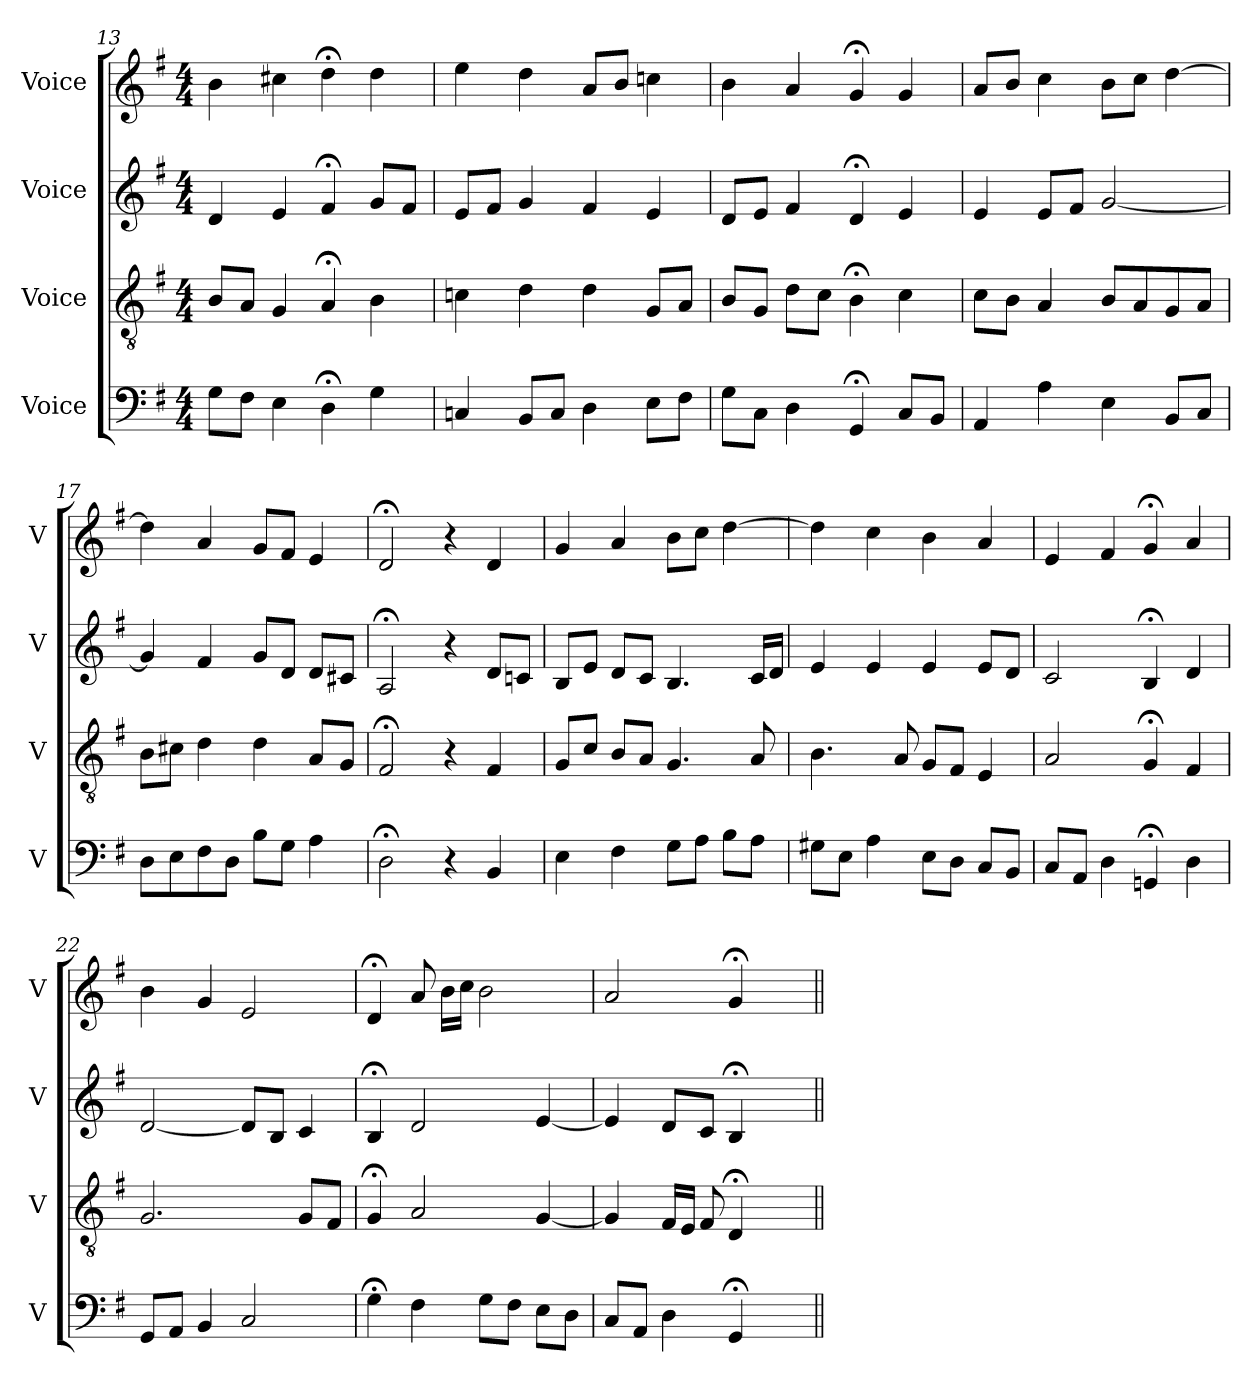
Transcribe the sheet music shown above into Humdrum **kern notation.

**kern	**kern	**kern	**kern
*part4	*part3	*part2	*part1
*staff4	*staff3	*staff2	*staff1
*I"Voice	*I"Voice	*I"Voice	*I"Voice
*I'V	*I'V	*I'V	*I'V
!!LO:PB:g=z
*clefF4	*clefGv2	*clefG2	*clefG2
*k[f#]	*k[f#]	*k[f#]	*k[f#]
*M4/4	*M4/4	*M4/4	*M4/4
=13	=13	=13	=13
8G\L	8B/L	4d/	4b\
8F#\J	8A/J	.	.
4E\	4G/	4e/	4cc#X\
4D;\	4A;/	4f#;/	4dd;\
4G\	4B\	8g/L	4dd\
.	.	8f#/J	.
=14	=14	=14	=14
4Cn/	4cn\	8e/L	4ee\
.	.	8f#/J	.
8BB/L	4d\	4g/	4dd\
8C/J	.	.	.
4D\	4d\	4f#/	8a/L
.	.	.	8b/J
8E\L	8G/L	4e/	4ccn\
8F#\J	8A/J	.	.
=15	=15	=15	=15
8G\L	8B/L	8d/L	4b\
8C\J	8G/J	8e/J	.
4D\	8d\L	4f#/	4a/
.	8c\J	.	.
4GG;/	4B;\	4d;/	4g;/
8C/L	4c\	4e/	4g/
8BB/J	.	.	.
=16	=16	=16	=16
4AA/	8c\L	4e/	8a/L
.	8B\J	.	8b/J
4A\	4A/	8e/L	4cc\
.	.	8f#/J	.
4E\	8B/L	[2g/	8b\L
.	8A/	.	8cc\J
8BB/L	8G/	.	[4dd\
8C/J	8A/J	.	.
!!LO:LB:g=z
=17	=17	=17	=17
8D\L	8B\L	4g/]	4dd\]
8E\	8c#X\J	.	.
8F#\	4d\	4f#/	4a/
8D\J	.	.	.
8B\L	4d\	8g/L	8g/L
8G\J	.	8d/J	8f#/J
4A\	8A/L	8d/L	4e/
.	8G/J	8c#X/J	.
=18	=18	=18	=18
2D;\	2F#;/	2A;/	2d;/
4r	4r	4r	4r
4BB/	4F#/	8d/L	4d/
.	.	8cn/J	.
=19	=19	=19	=19
4E\	8G/L	8B/L	4g/
.	8c/J	8e/J	.
4F#\	8B/L	8d/L	4a/
.	8A/J	8c/J	.
8G\L	4.G/	4.B/	8b\L
8A\J	.	.	8cc\J
8B\L	.	.	[4dd\
8A\J	8A/	16c/LL	.
.	.	16d/JJ	.
=20	=20	=20	=20
8G#X\L	4.B\	4e/	4dd\]
8E\J	.	.	.
4A\	.	4e/	4cc\
.	8A/	.	.
8E\L	8G/L	4e/	4b\
8D\J	8F#/J	.	.
8C/L	4E/	8e/L	4a/
8BB/J	.	8d/J	.
!!LO:LB:g=z
=21	=21	=21	=21
8C/L	2A/	2c/	4e/
8AA/J	.	.	.
4D\	.	.	4f#/
4GGn;/	4G;/	4B;/	4g;/
4D\	4F#/	4d/	4a/
=22	=22	=22	=22
8GG/L	2.G/	[2d/	4b\
8AA/J	.	.	.
4BB/	.	.	4g/
2C/	.	8d/L]	2e/
.	.	8B/J	.
.	8G/L	4c/	.
.	8F#/J	.	.
=23	=23	=23	=23
4G;\	4G;/	4B;/	4d;/
4F#\	2A/	2d/	8a/
.	.	.	16b\LL
.	.	.	16cc\JJ
8G\L	.	.	2b\
8F#\J	.	.	.
8E\L	[4G/	[4e/	.
8D\J	.	.	.
=24	=24	=24	=24
8C/L	4G/]	4e/]	2a/
8AA/J	.	.	.
4D\	16F#/LL	8d/L	.
.	16E/JJ	.	.
.	8F#/	8c/J	.
4GG;/	4D;/	4B;/	4g;/
4ryy	4ryy	4ryy	4ryy
=||	=||	=||	=||
*-	*-	*-	*-
